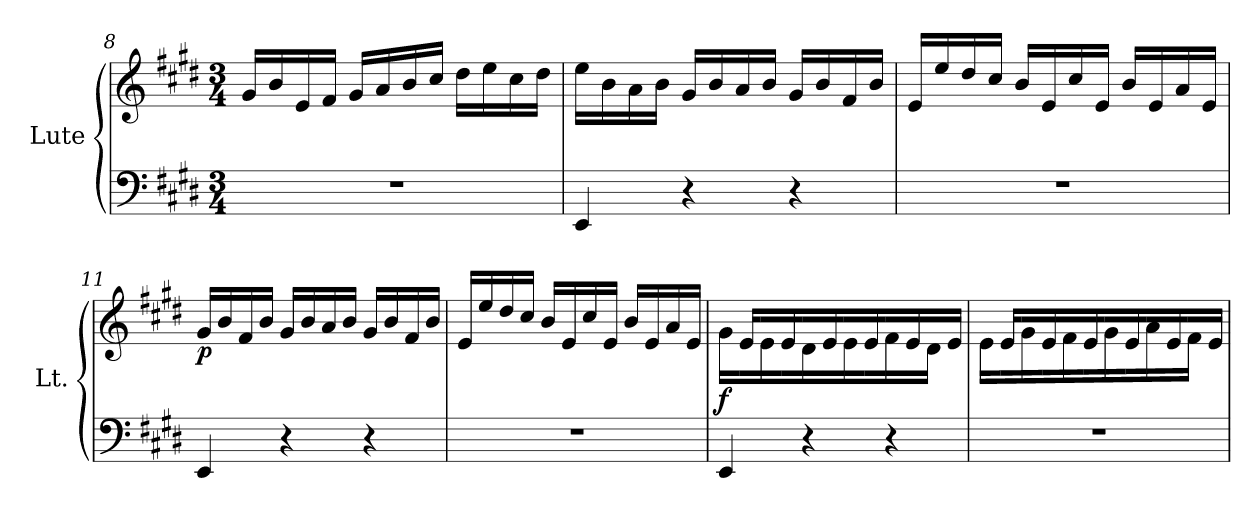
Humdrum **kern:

**kern	**kern	**dynam
*part1	*part1	*part1
*staff2	*staff1	*staff1/2
*I"Lute	*	*
*I'Lt.	*	*
*clefF4	*clefG2	*
*k[f#c#g#d#]	*k[f#c#g#d#]	*
*M3/4	*M3/4	*
=8	=8	=8
2.r	16g#/LL	.
.	16b/	.
.	16e/	.
.	16f#/JJ	.
.	16g#/LL	.
.	16a/	.
.	16b/	.
.	16cc#/JJ	.
.	16dd#\LL	.
.	16ee\	.
.	16cc#\	.
.	16dd#\JJ	.
!!LO:LB:g=z
=9	=9	=9
4EE/	16ee\LL	.
.	16b\	.
.	16a\	.
.	16b\JJ	.
4r	16g#/LL	.
.	16b/	.
.	16a/	.
.	16b/JJ	.
4r	16g#/LL	.
.	16b/	.
.	16f#/	.
.	16b/JJ	.
=10	=10	=10
2.r	16e/LL	.
.	16ee/	.
.	16dd#/	.
.	16cc#/JJ	.
.	16b/LL	.
.	16e/	.
.	16cc#/	.
.	16e/JJ	.
.	16b/LL	.
.	16e/	.
.	16a/	.
.	16e/JJ	.
=11	=11	=11
!	!	!LO:DY:b
4EE/	16g#/LL	p
.	16b/	.
.	16f#/	.
.	16b/JJ	.
4r	16g#/LL	.
.	16b/	.
.	16a/	.
.	16b/JJ	.
4r	16g#/LL	.
.	16b/	.
.	16f#/	.
.	16b/JJ	.
=12	=12	=12
2.r	16e/LL	.
.	16ee/	.
.	16dd#/	.
.	16cc#/JJ	.
.	16b/LL	.
.	16e/	.
.	16cc#/	.
.	16e/JJ	.
.	16b/LL	.
.	16e/	.
.	16a/	.
.	16e/JJ	.
!!LO:LB:g=z
=13	=13	=13
*	*^	*
!	!	!	!LO:DY:b
4EE/	16ryy	16g#\LL	f
.	16e/LL	16rffyy	.
.	16rcyy	16e\	.
.	16e/	16rffyy	.
4r	16rcyy	16d#\	.
.	16e/	16rffyy	.
.	16rAyy	16e\	.
.	16e/	16rffyy	.
4r	16rAyy	16f#\	.
.	16e/	16rffyy	.
.	16rAyy	16d#\JJ	.
.	16e/JJ	16rffyy	.
=14	=14	=14	=14
2.r	16reyy	16e\LL	.
.	16e/LL	16rffyy	.
.	16rAyy	16g#\	.
.	16e/	16rddyy	.
.	16rAyy	16f#\	.
.	16e/	16rddyy	.
.	16rAyy	16g#\	.
.	16e/	16rddyy	.
.	16rAyy	16a\	.
.	16e/	16rddyy	.
.	16rAyy	16f#\JJ	.
.	16e/JJ	16rddyy	.
*	*v	*v	*
=	=	=
*-	*-	*-
